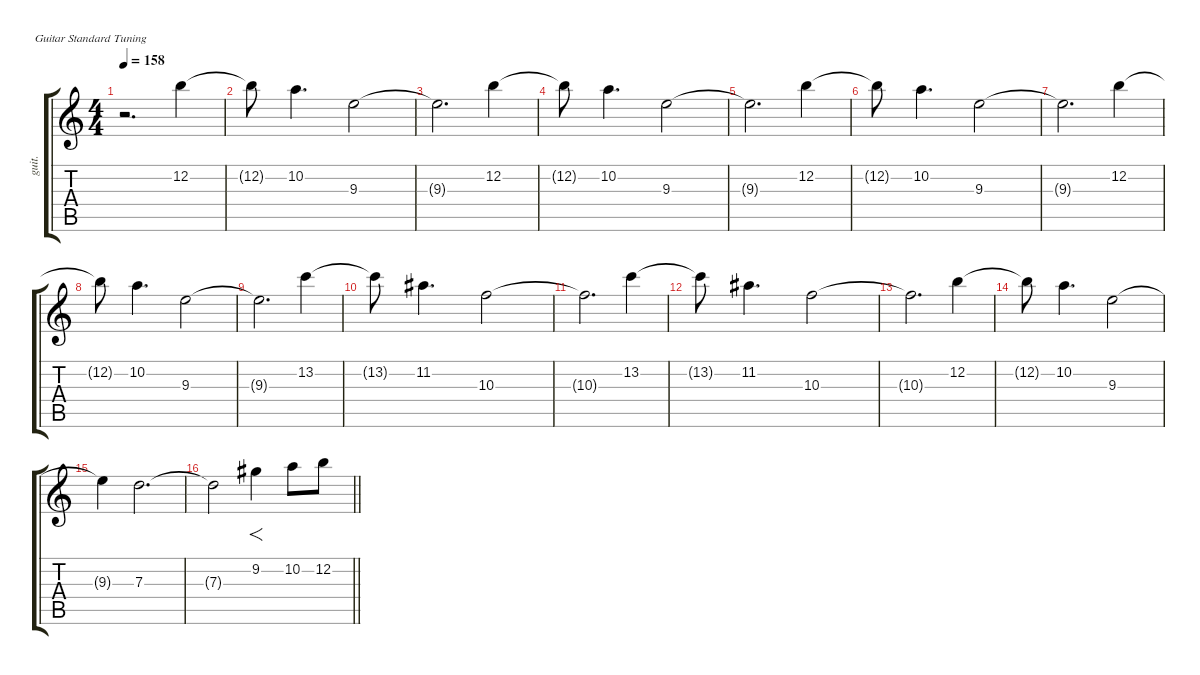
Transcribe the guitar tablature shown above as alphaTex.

\defaultSystemsLayout 4
\hideDynamics
\bracketExtendMode groupsimilarinstruments
\otherSystemsTrackNameOrientation horizontal
\track ("Guitar 2" "guit.") {defaultSystemsLayout 4 instrument electricguitarjazz}
\staff {score tabs}
\tuning (E4 B3 G3 D3 A2 E2)
\ts (4 4)
\tempo 158
\clef g2
\ks aminor
r.2{d dy mf beam Down} 12.2.4{dy f beam Down} |
12.2{t}.8{beam Down} 10.2.4{d beam Down} 9.3.2{beam Down} |
9.3{t}.2{d beam Down} 12.2.4{beam Down} |
12.2{t}.8{beam Down} 10.2.4{d beam Down} 9.3.2{beam Down} |
9.3{t}.2{d beam Down} 12.2.4{beam Down} |
12.2{t}.8{beam Down} 10.2.4{d beam Down} 9.3.2{beam Down} |
9.3{t}.2{d beam Down} 12.2.4{beam Down} |
12.2{t}.8{beam Down} 10.2.4{d beam Down} 9.3.2{beam Down} |
9.3{t}.2{d beam Down} 13.2.4{beam Down} |
13.2{t}.8{beam Down} 11.2{acc #}.4{d beam Down} 10.3.2{beam Down} |
10.3{t}.2{d beam Down} 13.2.4{beam Down} |
13.2{t}.8{beam Down} 11.2{acc #}.4{d beam Down} 10.3.2{beam Down} |
10.3{t}.2{d beam Down} 12.2.4{beam Down} |
12.2{t}.8{beam Down} 10.2.4{d beam Down} 9.3.2{beam Down} |
9.3{t}.4{dy mf beam Down} 7.3.2{d beam Down} |
\barLineRight lightlight
7.3{t}.2{dy f beam Down} 9.2{acc #}.4{f beam Down} 10.2.8{beam Down} 12.2.8{beam Down}
